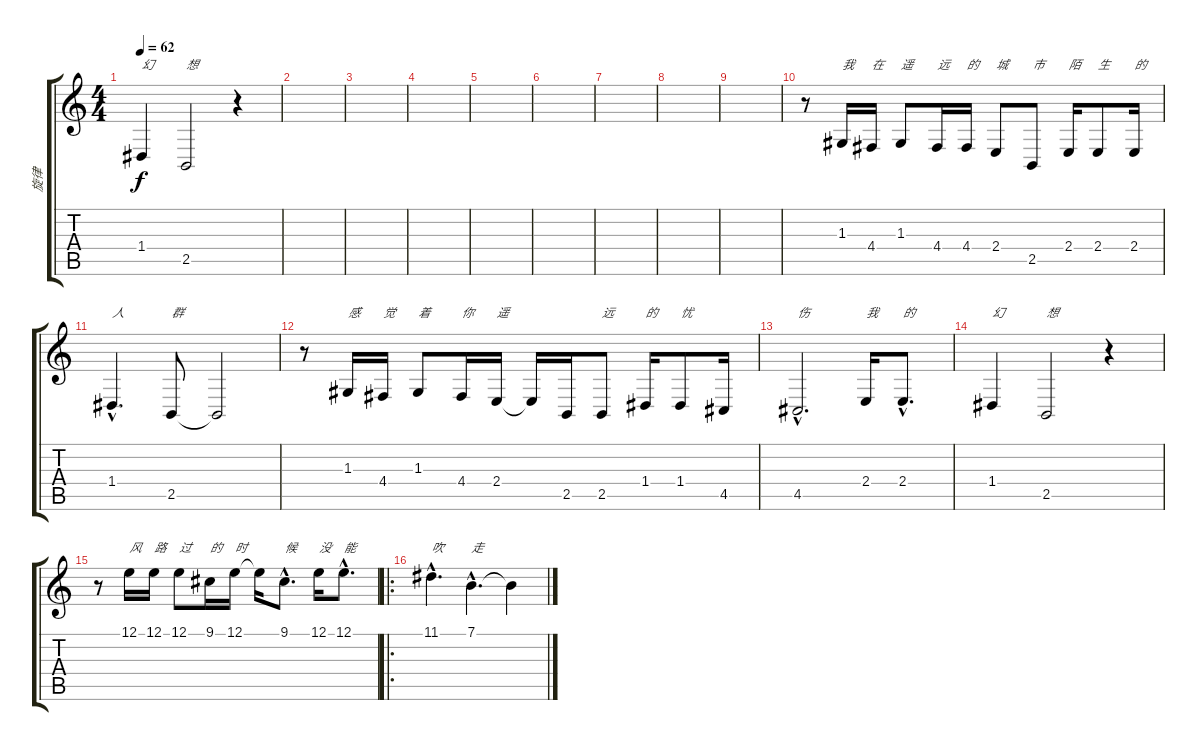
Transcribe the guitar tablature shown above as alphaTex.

\track ("旋律" "旋律") {instrument flute}
\staff {score tabs}
\tuning (E4 B3 G3 D3 A2 E2) {hide}
\ts (4 4)
\tempo 62
\clef g2
\ks c
1.4.4{txt "幻" dy f} 2.5.2{txt "想"} r.4 |
|
|
|
|
|
|
|
|
r.8 1.3.16{txt "我"} 4.4.16{txt "在"} 1.3.8{txt "遥"} 4.4.16{txt "远"} 4.4.16{txt "的"} 2.4.8{txt "城"} 2.5.8{txt "市"} 2.4.16{txt "陌"} 2.4.8{txt "生"} 2.4.16{txt "的"} |
1.4{hac}.4{d txt "人"} 2.5.8{txt "群"} 2.5{t}.2 |
r.8 1.3.16{txt "感"} 4.4.16{txt "觉"} 1.3.8{txt "着"} 4.4.16{txt "你"} 2.4.16{txt "遥"} 2.4{t}.16 2.5.16 2.5.8{txt "远"} 1.4.16{txt "的"} 1.4.8{txt "忧"} 4.5.16 |
4.5{hac}.2{d txt "伤"} 2.4.16{txt "我"} 2.4{hac}.8{d txt "的"} |
1.4.4{txt "幻"} 2.5.2{txt "想"} r.4 |
r.8 12.1.16{txt "风"} 12.1.16{txt "路"} 12.1.8{txt "过"} 9.1.16{txt "的"} 12.1.16{txt "时"} 12.1{t}.16 9.1{hac}.8{d txt "候"} 12.1.16{txt "没"} 12.1{hac}.8{d txt "能"} |
\ro
11.1{hac}.4{d txt "吹"} 7.1{hac}.4{d txt "走"} 7.1{t}.4
